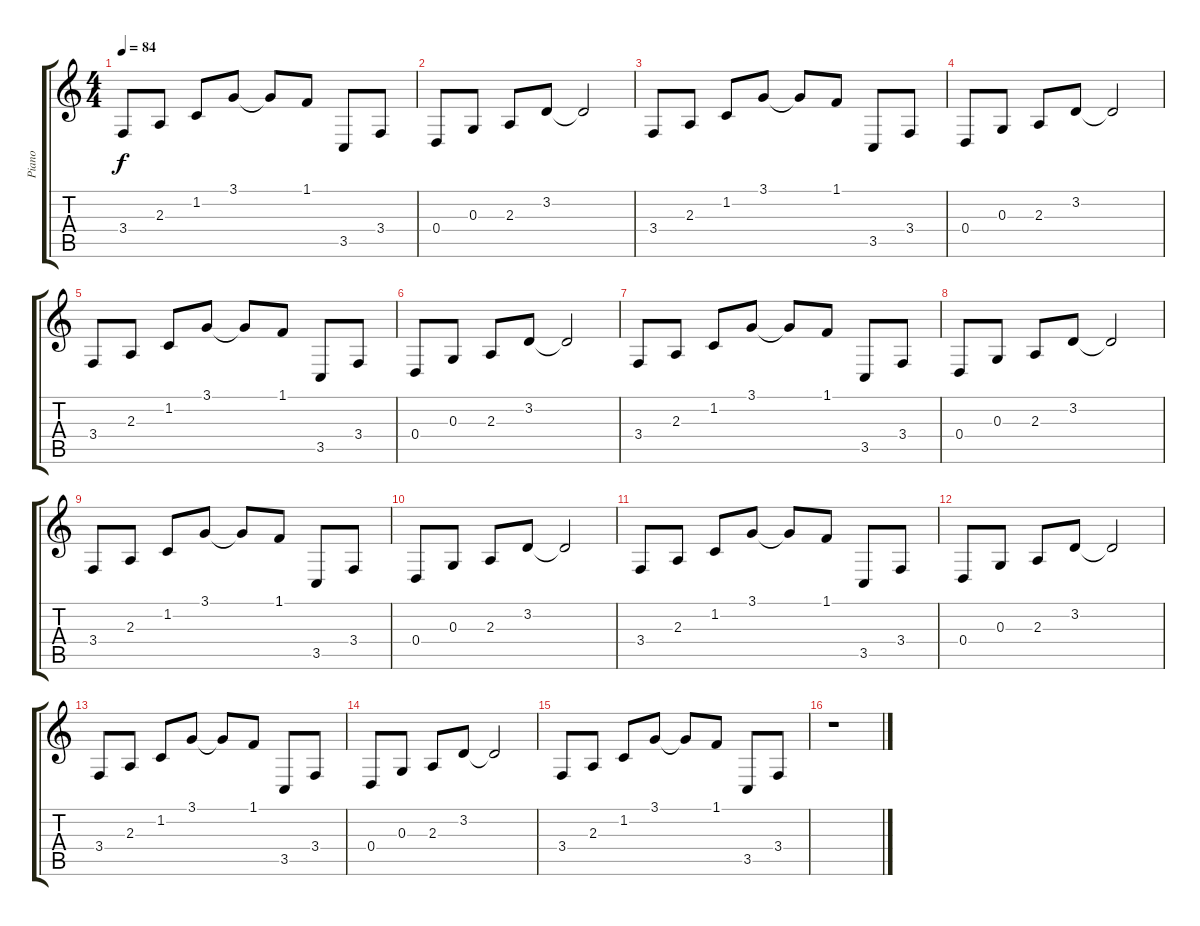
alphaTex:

\track ("Piano" "Piano") {instrument acousticgrandpiano}
\staff {score tabs}
\tuning (E4 B3 G3 D3 A2 E2) {hide}
\ts (4 4)
\tempo 84
\clef g2
\ks c
3.4.8{dy f} 2.3.8 1.2.8 3.1.8 3.1{t}.8 1.1.8 3.5.8 3.4.8 |
0.4.8 0.3.8 2.3.8 3.2.8 3.2{t}.2 |
3.4.8 2.3.8 1.2.8 3.1.8 3.1{t}.8 1.1.8 3.5.8 3.4.8 |
0.4.8 0.3.8 2.3.8 3.2.8 3.2{t}.2 |
3.4.8 2.3.8 1.2.8 3.1.8 3.1{t}.8 1.1.8 3.5.8 3.4.8 |
0.4.8 0.3.8 2.3.8 3.2.8 3.2{t}.2 |
3.4.8 2.3.8 1.2.8 3.1.8 3.1{t}.8 1.1.8 3.5.8 3.4.8 |
0.4.8 0.3.8 2.3.8 3.2.8 3.2{t}.2 |
3.4.8 2.3.8 1.2.8 3.1.8 3.1{t}.8 1.1.8 3.5.8 3.4.8 |
0.4.8 0.3.8 2.3.8 3.2.8 3.2{t}.2 |
3.4.8 2.3.8 1.2.8 3.1.8 3.1{t}.8 1.1.8 3.5.8 3.4.8 |
0.4.8 0.3.8 2.3.8 3.2.8 3.2{t}.2 |
3.4.8 2.3.8 1.2.8 3.1.8 3.1{t}.8 1.1.8 3.5.8 3.4.8 |
0.4.8 0.3.8 2.3.8 3.2.8 3.2{t}.2 |
3.4.8 2.3.8 1.2.8 3.1.8 3.1{t}.8 1.1.8 3.5.8 3.4.8 |
r.1
